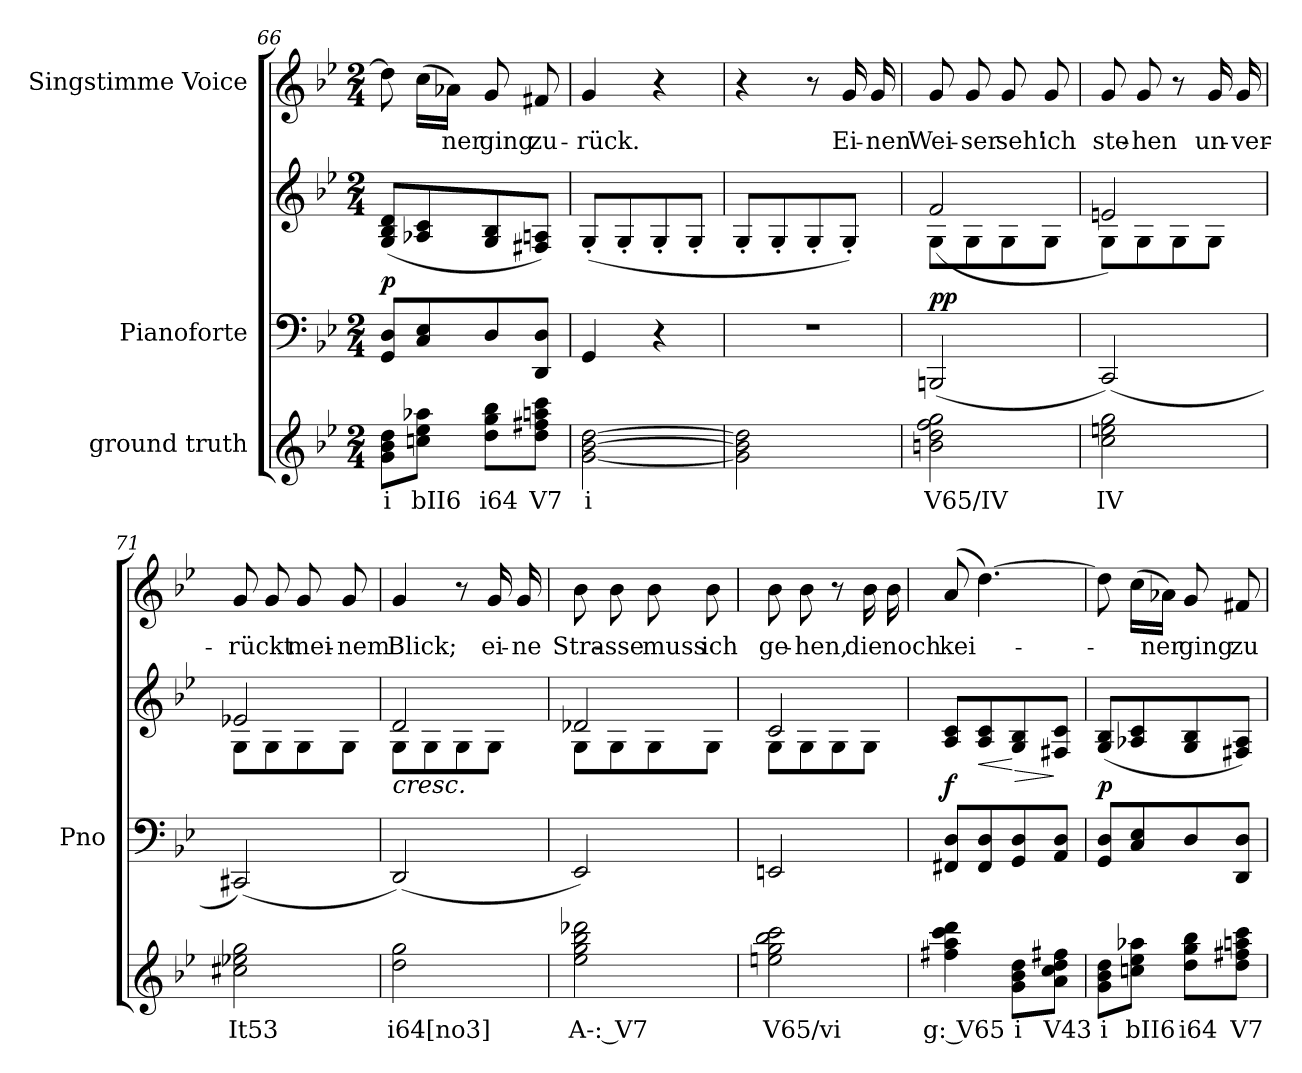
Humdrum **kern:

**kern	**text	**kern	**kern	**dynam	**kern	**text
*part3	*part3	*part2	*part2	*part2	*part1	*part1
*staff4	*staff4	*staff3	*staff2	*staff2/3	*staff1	*staff1
*I"ground truth	*	*I"Pianoforte	*	*	*I"Singstimme Voice	*
*	*	*I'Pno	*	*	*	*
*	*	*clefF4	*clefG2	*	*clefG2	*
*k[b-e-]	*	*k[b-e-]	*k[b-e-]	*	*k[b-e-]	*
*M2/4	*	*M2/4	*M2/4	*	*M2/4	*
=66	=66	=66	=66	=66	=66	=66
!	!	!	!	!LO:DY:a=2	!	!
8g 8b- 8ddL	i	8GG/ 8D/L	(<8G/ 8B-/ 8d/L	p	8dd\]	.
8ccn 8ee- 8aa-XJ	bII6	8C/ 8E-/	8A-X/ 8c/	.	(>16cc\LL	.
!	!	!	!	!	!	!LO:LY:b
.	.	.	.	.	16a-X\JJ)	-ner
!	!	!	!	!	!	!LO:LY:b
8dd 8gg 8bb-L	i64	8D/	8G/ 8B-/	.	8g/	ging
!	!	!	!	!	!	!LO:LY:b
8dd 8ff#X 8aan 8cccJ	V7	8DD/ 8D/J	8F#X/ 8An/J)	.	8f#X/	zu-
=67	=67	=67	=67	=67	=67	=67
!	!	!	!	!	!	!LO:LY:b
[2g [2b- [2dd	i	4GG/	(<8G'/L	.	4g/	-rück.
.	.	.	8G'/	.	.	.
.	.	4r	8G'/	.	4r	.
.	.	.	8G'/J	.	.	.
=68	=68	=68	=68	=68	=68	=68
2g] 2b-] 2dd]	.	2r	8G'/L	.	4r	.
.	.	.	8G'/	.	.	.
.	.	.	8G'/	.	8r	.
!	!	!	!	!	!	!LO:LY:b
.	.	.	8G'/J)	.	16g/	Ei-
!	!	!	!	!	!	!LO:LY:b
.	.	.	.	.	16g/	-nen
=69	=69	=69	=69	=69	=69	=69
*	*	*	*^	*	*	*
!	!	!	!	!	!LO:DY:a=2	!	!LO:LY:b
2bn 2dd 2ff 2gg	V65/IV	(>2BBBn/	8G\L	(>2f/	pp	8g/	Wei-
!	!	!	!	!	!	!	!LO:LY:b
.	.	.	8G\	.	.	8g/	-ser
!	!	!	!	!	!	!	!LO:LY:b
.	.	.	8G\	.	.	8g/	seh'
!	!	!	!	!	!	!	!LO:LY:b
.	.	.	8G\J	.	.	8g/	ich
=70	=70	=70	=70	=70	=70	=70	=70
!	!	!	!	!	!	!	!LO:LY:b
2cc 2een 2gg	IV	(>2CC/)	8G\L	2en/)	.	8g/	ste-
!	!	!	!	!	!	!	!LO:LY:b
.	.	.	8G\	.	.	8g/	-hen
.	.	.	8G\	.	.	8r	.
!	!	!	!	!	!	!	!LO:LY:b
.	.	.	8G\J	.	.	16g/	un-
!	!	!	!	!	!	!	!LO:LY:b
.	.	.	.	.	.	16g/	-ver-
=71	=71	=71	=71	=71	=71	=71	=71
!	!	!	!	!	!	!	!LO:LY:b
2cc#X 2ee-X 2gg	It53	(>2CC#X/)	8G\L	(2e-X/	.	8g/	-rückt
.	.	.	8G\	.	.	8g/	.
!	!	!	!	!	!	!	!LO:LY:b
.	.	.	8G\	.	.	8g/	mei-
!	!	!	!	!	!	!	!LO:LY:b
.	.	.	8G\J	.	.	8g/	-nem
=72	=72	=72	=72	=72	=72	=72	=72
!	!	!	!LO:TX:b:i:t=cresc.	!	!	!	!
!	!	!	!	!	!	!	!LO:LY:b
2dd 2gg	i64[no3]	(>2DD/)	8G\L	(2d/	.	4g/	Blick;
.	.	.	8G\	.	.	.	.
.	.	.	8G\	.	.	8r	.
!	!	!	!	!	!	!	!LO:LY:b
.	.	.	8G\J	.	.	16g/	ei-
!	!	!	!	!	!	!	!LO:LY:b
.	.	.	.	.	.	16g/	-ne
=73	=73	=73	=73	=73	=73	=73	=73
!	!	!	!	!	!	!	!LO:LY:b
2ee- 2gg 2bb- 2ddd-X	A-: V7	2EE-/)	8G\L	(2d-X/	.	8b-\	Stra-
!	!	!	!	!	!	!	!LO:LY:b
.	.	.	8G\	.	.	8b-\	-sse
!	!	!	!	!	!	!	!LO:LY:b
.	.	.	8G\	.	.	8b-\	muss
!	!	!	!	!	!	!	!LO:LY:b
.	.	.	8G\J	.	.	8b-\	ich
=74	=74	=74	=74	=74	=74	=74	=74
!	!	!	!	!	!	!	!LO:LY:b
2een 2gg 2bb- 2ccc	V65/vi	2EEn/	8G\L	(2c/	.	8b-\	ge-
!	!	!	!	!	!	!	!LO:LY:b
.	.	.	8G\	.	.	8b-\	-hen,
.	.	.	8G\	.	.	8r	.
!	!	!	!	!	!	!	!LO:LY:b
.	.	.	8G\J	.	.	16b-\	die
!	!	!	!	!	!	!	!LO:LY:b
.	.	.	.	.	.	16b-\	noch
*	*	*	*v	*v	*	*	*
=75	=75	=75	=75	=75	=75	=75
!	!	!	!	!LO:DY:a=2	!	!LO:LY:b
4ff#X 4aa 4ccc 4ddd	g: V65	8FF#X/ 8D/L	8A/ 8c/L	f	(>8a/	-kei-
!	!	!	!	!LO:HP:b	!	!
.	.	8FF#/ 8D/	8A/ 8c/	<	[4.dd\)	.
!	!	!	!	!LO:HP:n=1:b	!	!
8g 8b- 8ddL	i	8GG/ 8D/	8G/ 8B-/	[ >	.	.
8a 8cc 8dd 8ff#XJ	V43	8AA/ 8D/J	8F#X/ 8c/J	]	.	.
=76	=76	=76	=76	=76	=76	=76
!	!	!	!	!LO:DY:a=2	!	!
8g 8b- 8ddL	i	8GG/ 8D/L	(<8G/ 8B-/L	p	8dd\]	.
8ccn 8ee- 8aa-XJ	bII6	8C/ 8E-/	8A-X/ 8c/	.	(>16cc\LL	.
!	!	!	!	!	!	!LO:LY:b
.	.	.	.	.	16a-X\JJ)	-ner
!	!	!	!	!	!	!LO:LY:b
8dd 8gg 8bb-L	i64	8D/	8G/ 8B-/	.	8g/	ging
!	!	!	!	!	!	!LO:LY:b
8dd 8ff#X 8aan 8cccJ	V7	8DD/ 8D/J	8F#X/ 8A-/J)	.	8f#X/	zu-
=	=	=	=	=	=	=
*-	*-	*-	*-	*-	*-	*-
